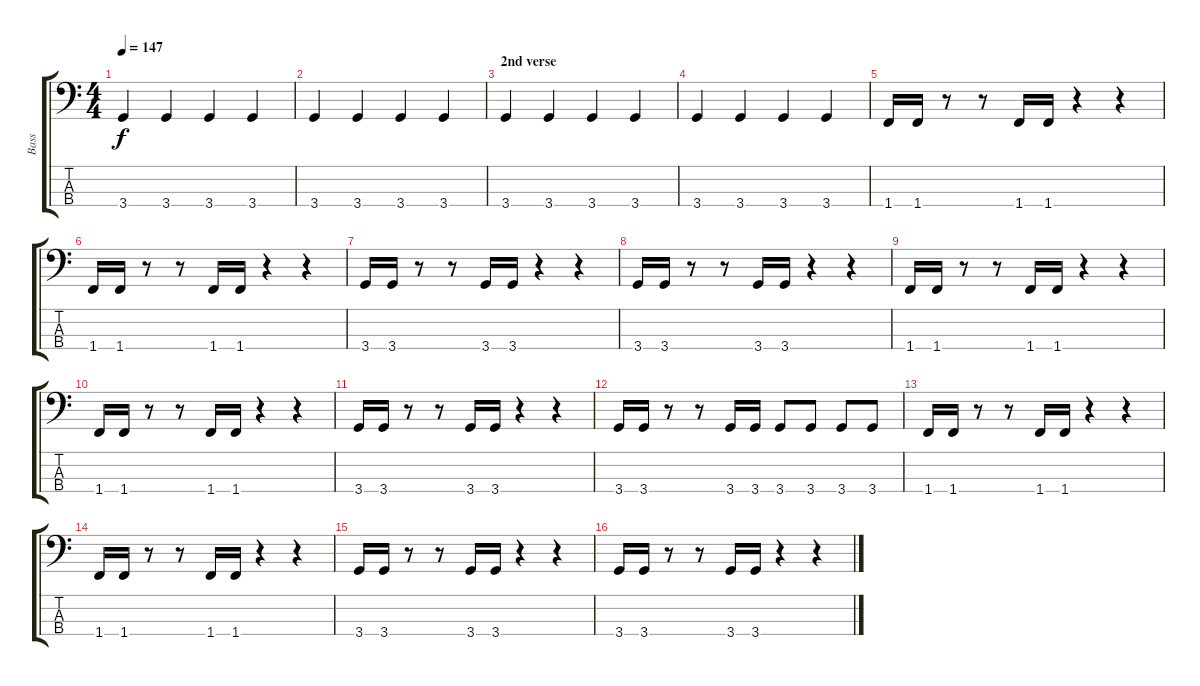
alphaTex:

\track ("Bass" "Bass") {instrument electricbassfinger}
\staff {score tabs}
\tuning (G2 D2 A1 E1) {hide}
\ts (4 4)
\tempo 147
\clef f4
\ks c
3.4.4{dy f} 3.4.4 3.4.4 3.4.4 |
3.4.4 3.4.4 3.4.4 3.4.4 |
\section ("" "2nd verse")
3.4.4 3.4.4 3.4.4 3.4.4 |
3.4.4 3.4.4 3.4.4 3.4.4 |
1.4.16 1.4.16 r.8 r.8 1.4.16 1.4.16 r.4 r.4 |
1.4.16 1.4.16 r.8 r.8 1.4.16 1.4.16 r.4 r.4 |
3.4.16 3.4.16 r.8 r.8 3.4.16 3.4.16 r.4 r.4 |
3.4.16 3.4.16 r.8 r.8 3.4.16 3.4.16 r.4 r.4 |
1.4.16 1.4.16 r.8 r.8 1.4.16 1.4.16 r.4 r.4 |
1.4.16 1.4.16 r.8 r.8 1.4.16 1.4.16 r.4 r.4 |
3.4.16 3.4.16 r.8 r.8 3.4.16 3.4.16 r.4 r.4 |
3.4.16 3.4.16 r.8 r.8 3.4.16 3.4.16 3.4.8 3.4.8 3.4.8 3.4.8 |
1.4.16 1.4.16 r.8 r.8 1.4.16 1.4.16 r.4 r.4 |
1.4.16 1.4.16 r.8 r.8 1.4.16 1.4.16 r.4 r.4 |
3.4.16 3.4.16 r.8 r.8 3.4.16 3.4.16 r.4 r.4 |
3.4.16 3.4.16 r.8 r.8 3.4.16 3.4.16 r.4 r.4
